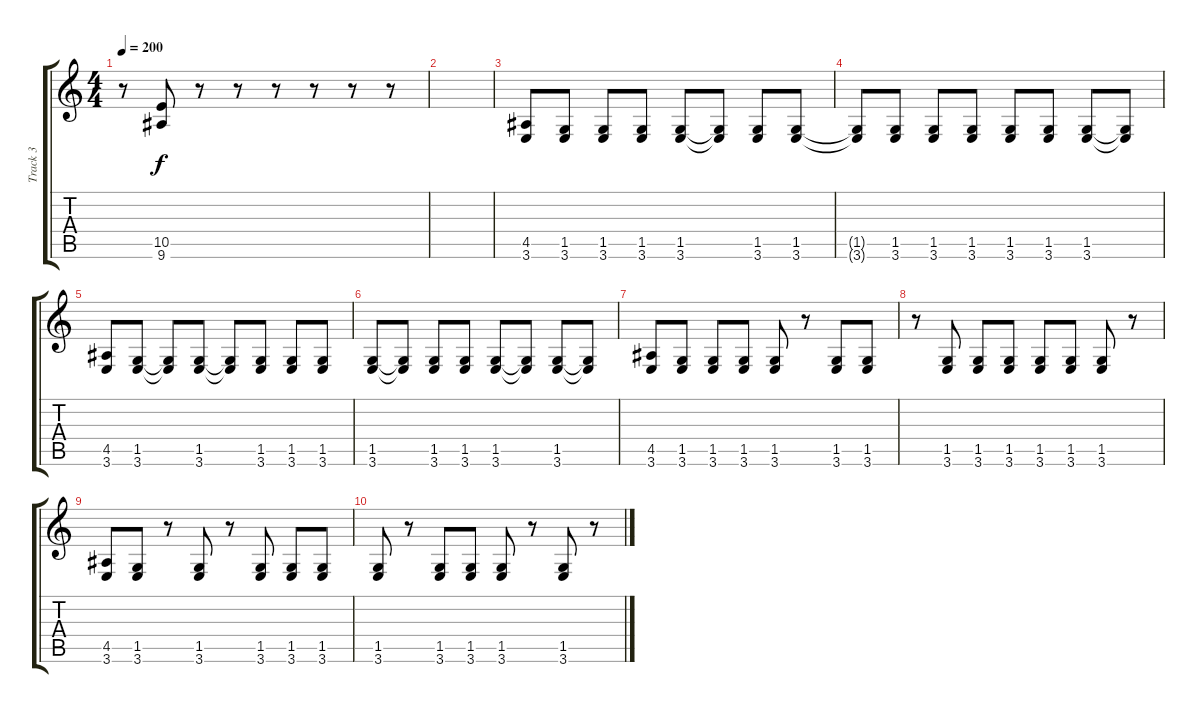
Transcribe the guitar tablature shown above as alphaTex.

\track ("Track 3" "Track 3") {instrument distortionguitar}
\staff {score tabs}
\tuning (Db4 Ab3 E3 B2 Gb2 Db2) {hide}
\ts (4 4)
\tempo 200
\clef g2
\ks c
r.8{dy f} (10.5 9.6).8 r.8 r.8 r.8 r.8 r.8 r.8 |
|
(4.5 3.6).8 (1.5 3.6).8 (1.5 3.6).8 (1.5 3.6).8 (1.5 3.6).8 (1.5{t} 3.6{t}).8 (1.5 3.6).8 (1.5 3.6).8 |
(1.5{t} 3.6{t}).8 (1.5 3.6).8 (1.5 3.6).8 (1.5 3.6).8 (1.5 3.6).8 (1.5 3.6).8 (1.5 3.6).8 (1.5{t} 3.6{t}).8 |
(4.5 3.6).8 (1.5 3.6).8 (1.5{t} 3.6{t}).8 (1.5 3.6).8 (1.5{t} 3.6{t}).8 (1.5 3.6).8 (1.5 3.6).8 (1.5 3.6).8 |
(1.5 3.6).8 (1.5{t} 3.6{t}).8 (1.5 3.6).8 (1.5 3.6).8 (1.5 3.6).8 (1.5{t} 3.6{t}).8 (1.5 3.6).8 (1.5{t} 3.6{t}).8 |
(4.5 3.6).8 (1.5 3.6).8 (1.5 3.6).8 (1.5 3.6).8 (1.5 3.6).8 r.8 (1.5 3.6).8 (1.5 3.6).8 |
r.8 (1.5 3.6).8 (1.5 3.6).8 (1.5 3.6).8 (1.5 3.6).8 (1.5 3.6).8 (1.5 3.6).8 r.8 |
(4.5 3.6).8 (1.5 3.6).8 r.8 (1.5 3.6).8 r.8 (1.5 3.6).8 (1.5 3.6).8 (1.5 3.6).8 |
(1.5 3.6).8 r.8 (1.5 3.6).8 (1.5 3.6).8 (1.5 3.6).8 r.8 (1.5 3.6).8 r.8
